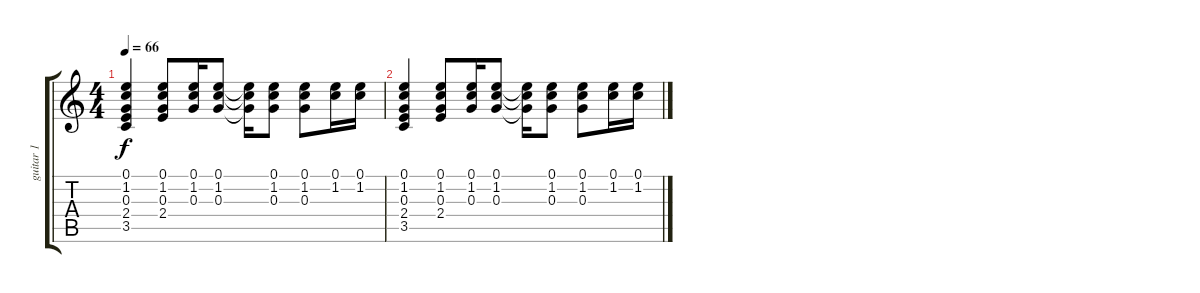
\track ("guitar 1" "guitar 1") {instrument acousticguitarsteel}
\staff {score tabs}
\tuning (E4 B3 G3 D3 A2 E2) {hide}
\ts (4 4)
\tempo 66
\clef g2
\ks c
(0.1 1.2 0.3 2.4 3.5).4{dy f} (0.1 1.2 0.3 2.4).8 (0.1 1.2 0.3).16 (0.1 1.2 0.3).8 (0.1{t} 1.2{t} 0.3{t}).16 (0.1 1.2 0.3).8 (0.1 1.2 0.3).8 (0.1 1.2).16 (0.1 1.2).16 |
(0.1 1.2 0.3 2.4 3.5).4 (0.1 1.2 0.3 2.4).8 (0.1 1.2 0.3).16 (0.1 1.2 0.3).8 (0.1{t} 1.2{t} 0.3{t}).16 (0.1 1.2 0.3).8 (0.1 1.2 0.3).8 (0.1 1.2).16 (0.1 1.2).16
